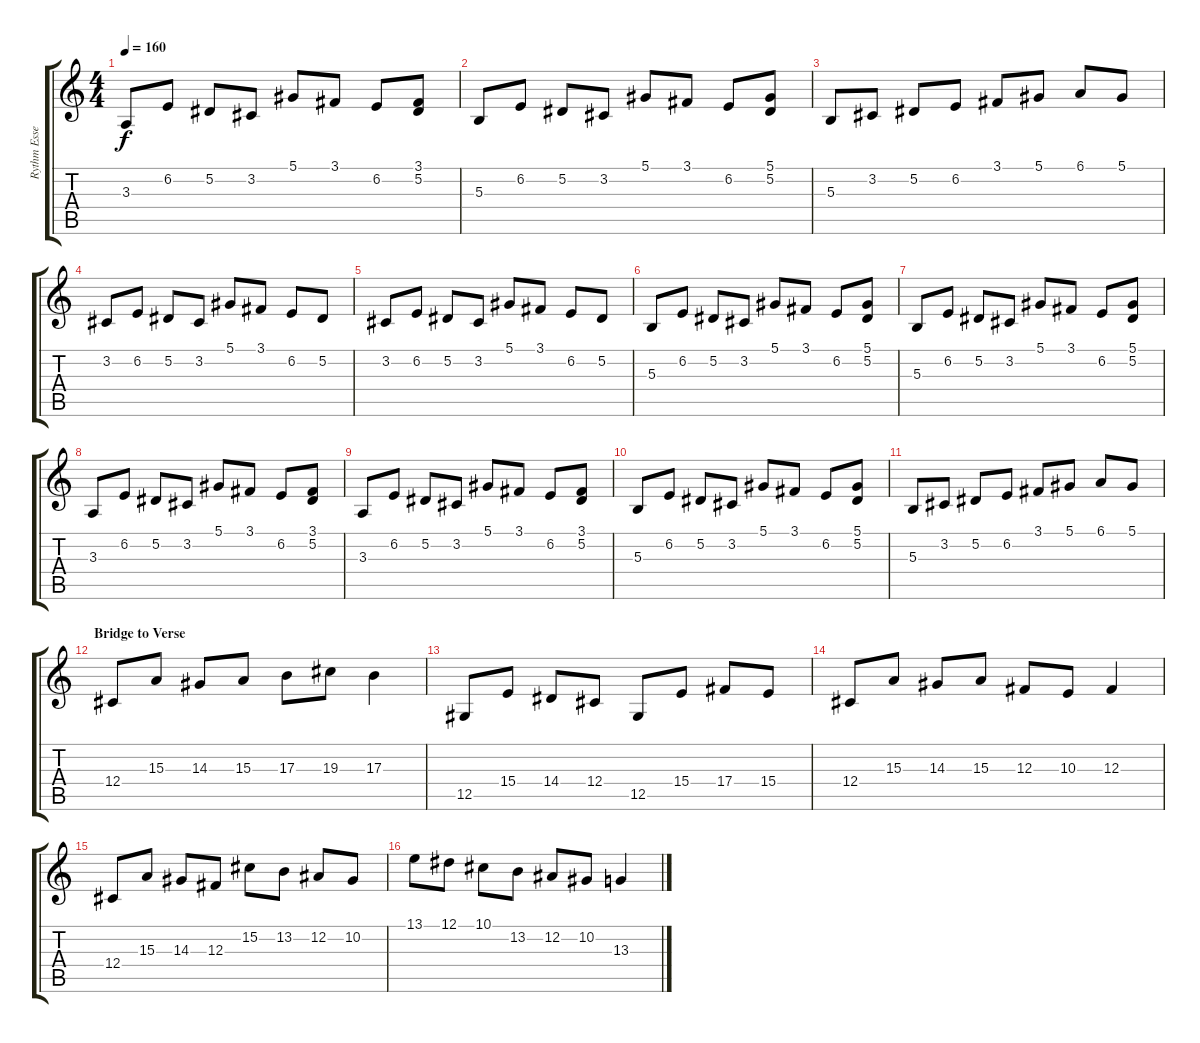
\track ("Rythm Essemble (Everton Andrade)" "Rythm Esse") {instrument stringensemble1}
\staff {score tabs}
\tuning (Eb4 Bb3 Gb3 Db3 Ab2 Eb2) {hide}
\ts (4 4)
\tempo 160
\clef g2
\ks c
3.3.8{dy f} 6.2.8 5.2.8 3.2.8 5.1.8 3.1.8 6.2.8 (3.1 5.2).8 |
5.3.8 6.2.8 5.2.8 3.2.8 5.1.8 3.1.8 6.2.8 (5.1 5.2).8 |
5.3.8 3.2.8 5.2.8 6.2.8 3.1.8 5.1.8 6.1.8 5.1.8 |
3.2.8 6.2.8 5.2.8 3.2.8 5.1.8 3.1.8 6.2.8 5.2.8 |
3.2.8 6.2.8 5.2.8 3.2.8 5.1.8 3.1.8 6.2.8 5.2.8 |
5.3.8 6.2.8 5.2.8 3.2.8 5.1.8 3.1.8 6.2.8 (5.1 5.2).8 |
5.3.8 6.2.8 5.2.8 3.2.8 5.1.8 3.1.8 6.2.8 (5.1 5.2).8 |
3.3.8 6.2.8 5.2.8 3.2.8 5.1.8 3.1.8 6.2.8 (3.1 5.2).8 |
3.3.8 6.2.8 5.2.8 3.2.8 5.1.8 3.1.8 6.2.8 (3.1 5.2).8 |
5.3.8 6.2.8 5.2.8 3.2.8 5.1.8 3.1.8 6.2.8 (5.1 5.2).8 |
5.3.8 3.2.8 5.2.8 6.2.8 3.1.8 5.1.8 6.1.8 5.1.8 |
\section ("" "Bridge to Verse")
12.4.8 15.3.8 14.3.8 15.3.8 17.3.8 19.3.8 17.3.4 |
12.5.8 15.4.8 14.4.8 12.4.8 12.5.8 15.4.8 17.4.8 15.4.8 |
12.4.8 15.3.8 14.3.8 15.3.8 12.3.8 10.3.8 12.3.4 |
12.4.8 15.3.8 14.3.8 12.3.8 15.2.8 13.2.8 12.2.8 10.2.8 |
13.1.8 12.1.8 10.1.8 13.2.8 12.2.8 10.2.8 13.3.4
